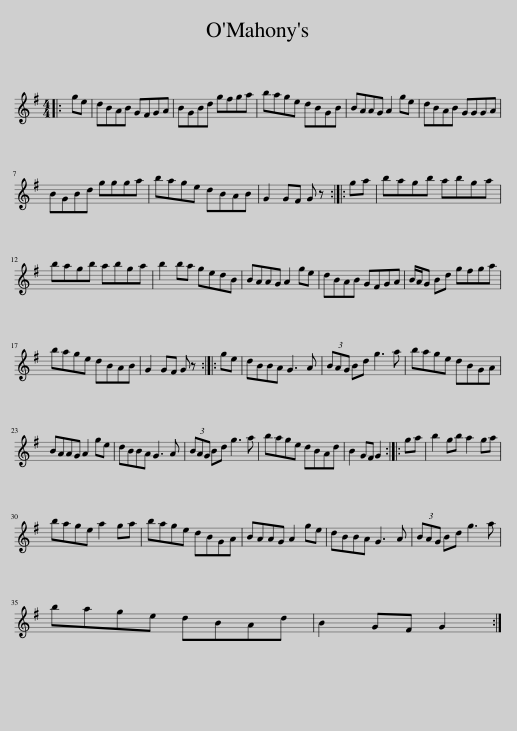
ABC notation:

X:1
L:1/8
M:4/4
I:linebreak $
K:G
V:1 treble
V:1
|: ge | dBAB GFGA | BGBd gfga | bage dBGB | BAAG A2 ge | %5
 dBAB GGGA |$ BGBd ggga | bage dBAB | G2 GF G z :: ga | %10
 bagb abga |$ bagb abga | b2 ba gedB | BAAG A2 ge | dBAB GFGA | %15
 B/A/G Bd gfga |$ bage dBAB | G2 GF G z :: ge | dBBA G3 A | %20
 (3BAG Bd g3 a | bage dBGA |$ BAAG A2 ge | dBBA G3 A | (3BAG Bd g3 a | %25
 bage dBAd | B2 GF G2 :: ga | b2 gb a2 ga |$ bage a2 ga | %30
 bage dBGA | BAAG A2 ge | dBBA G3 A | (3BAG Bd g3 a |$ bage dBAd | %35
 B2 GF G2 :| %36
